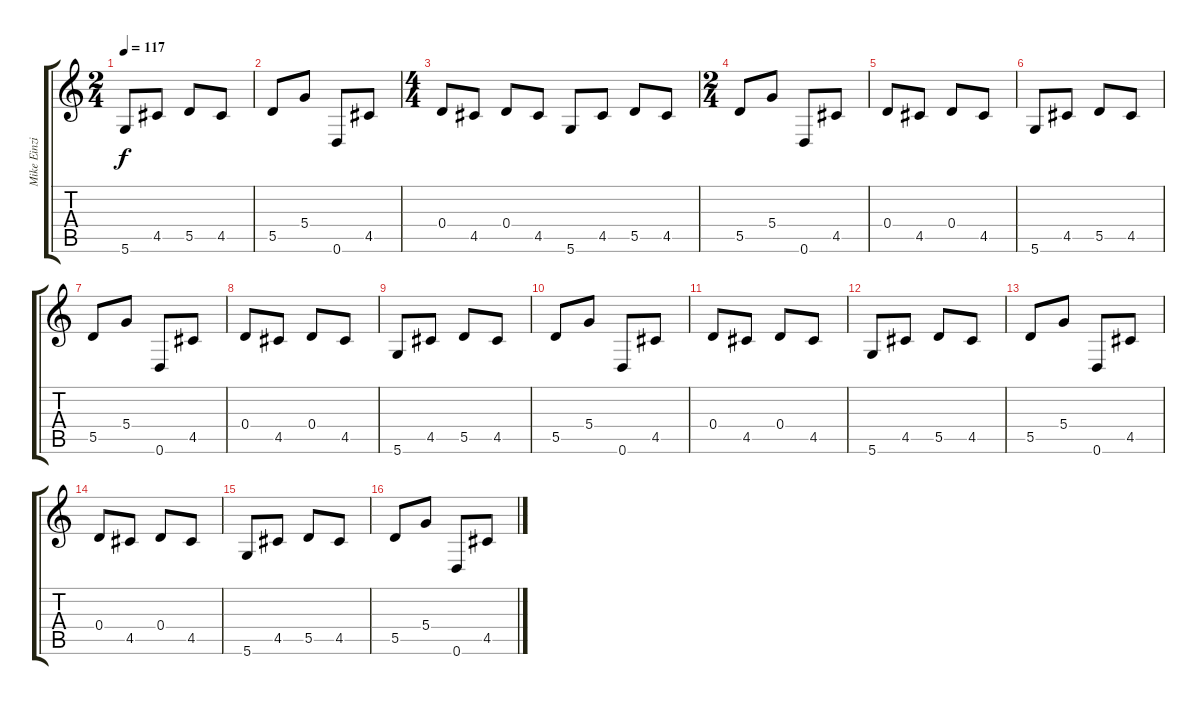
\track ("Mike Einziger-guitar" "Mike Einzi") {instrument acousticguitarsteel}
\staff {score tabs}
\tuning (E4 B3 G3 D3 A2 D2) {hide}
\ts (2 4)
\tempo 117
\clef g2
\ks c
5.6.8{dy f} 4.5.8 5.5.8 4.5.8 |
5.5.8 5.4.8 0.6.8 4.5.8 |
\ts (4 4)
0.4.8 4.5.8 0.4.8 4.5.8 5.6.8 4.5.8 5.5.8 4.5.8 |
\ts (2 4)
5.5.8 5.4.8 0.6.8 4.5.8 |
0.4.8 4.5.8 0.4.8 4.5.8 |
5.6.8 4.5.8 5.5.8 4.5.8 |
5.5.8 5.4.8 0.6.8 4.5.8 |
0.4.8 4.5.8 0.4.8 4.5.8 |
5.6.8 4.5.8 5.5.8 4.5.8 |
5.5.8 5.4.8 0.6.8 4.5.8 |
0.4.8 4.5.8 0.4.8 4.5.8 |
5.6.8 4.5.8 5.5.8 4.5.8 |
5.5.8 5.4.8 0.6.8 4.5.8 |
0.4.8 4.5.8 0.4.8 4.5.8 |
5.6.8 4.5.8 5.5.8 4.5.8 |
5.5.8 5.4.8 0.6.8 4.5.8
